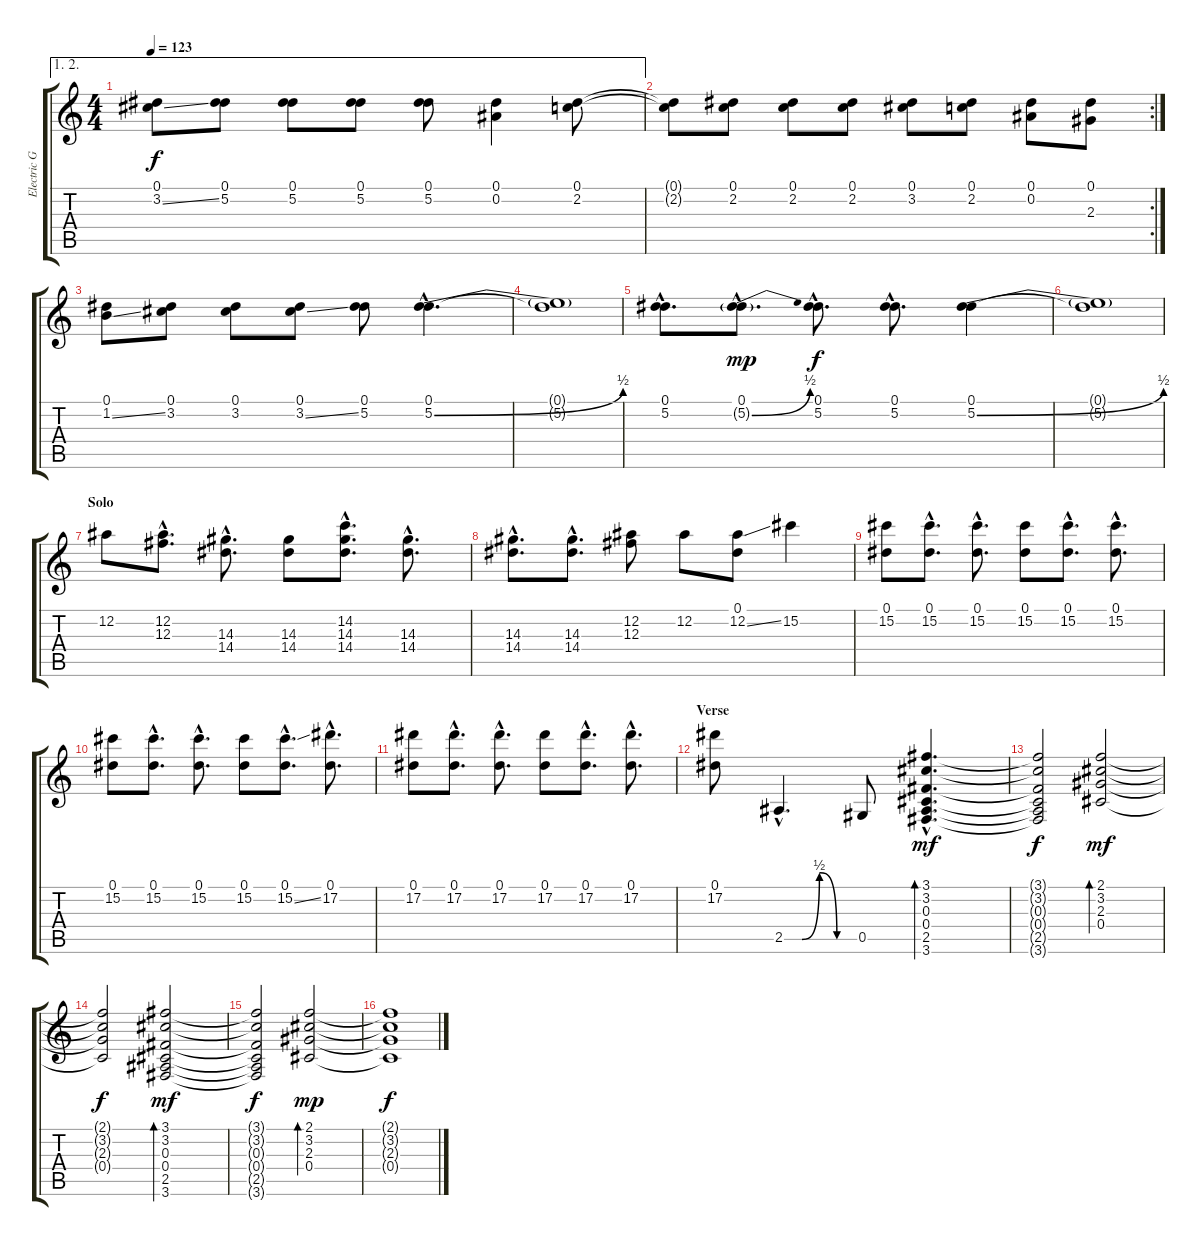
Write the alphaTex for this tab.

\track ("Electric Guitar" "Electric G") {instrument overdrivenguitar}
\staff {score tabs}
\tuning (Eb4 Bb3 Gb3 Db3 Ab2 Eb2) {hide}
\ae (1 2)
\ts (4 4)
\tempo 123
\clef g2
\ks c
(0.1 3.2{ss}).8{dy f} (0.1 5.2).8 (0.1 5.2).8 (0.1 5.2).8 (0.1 5.2).8 (0.1 0.2).4 (0.1 2.2).8 |
\rc 2
(0.1{t} 2.2{t}).8 (0.1 2.2).8 (0.1 2.2).8 (0.1 2.2).8 (0.1 3.2).8 (0.1 2.2).8 (0.1 0.2).8 (0.1 2.3).8 |
(0.1 1.2{ss}).8 (0.1 3.2).8 (0.1 3.2).8 (0.1 3.2{ss}).8 (0.1 5.2).8 (0.1{hac} 5.2{be (bend 0 0 60 2) hac}).4{d} |
(0.1{t} 5.2{t}).1 |
(0.1{hac} 5.2{hac}).8{d} (0.1{hac} 5.2{be (bend 0 0 60 2) g hac}).8{d dy mp} (0.1{hac} 5.2{hac}).8{d dy f} (0.1{hac} 5.2{hac}).8{d} (0.1 5.2{be (bend 0 0 60 2)}).4 |
(0.1{t} 5.2{t}).1 |
\section ("" "Solo")
12.2.8 (12.2{hac} 12.3{hac}).8{d} (14.3{hac} 14.4{hac}).8{d} (14.3 14.4).8 (14.2{hac} 14.3{hac} 14.4{hac}).8{d} (14.3{hac} 14.4{hac}).8{d} |
(14.3{hac} 14.4{hac}).8{d} (14.3{hac} 14.4{hac}).8{d} (12.2 12.3).8 12.2.8 (0.1 12.2{ss}).8 15.2.4 |
(0.1 15.2).8 (0.1{hac} 15.2{hac}).8{d} (0.1{hac} 15.2{hac}).8{d} (0.1 15.2).8 (0.1{hac} 15.2{hac}).8{d} (0.1{hac} 15.2{hac}).8{d} |
(0.1 15.2).8 (0.1{hac} 15.2{hac}).8{d} (0.1{hac} 15.2{hac}).8{d} (0.1 15.2).8 (0.1{hac} 15.2{ss hac}).8{d} (0.1{hac} 17.2{hac}).8{d} |
(0.1 17.2).8 (0.1{hac} 17.2{hac}).8{d} (0.1{hac} 17.2{hac}).8{d} (0.1 17.2).8 (0.1{hac} 17.2{hac}).8{d} (0.1{hac} 17.2{hac}).8{d} |
\section ("" "Verse")
(0.1 17.2).8 2.5{be (custom 0 0 15 0 30 2 45 0 60 0) hac}.4{d} 0.5.8 (3.1{hac} 3.2{hac} 0.3{hac} 0.4{hac} 2.5{hac} 3.6{hac}).4{d bd 120 dy mf} |
(3.1{t} 3.2{t} 0.3{t} 0.4{t} 2.5{t} 3.6{t}).2{dy f} (2.1 3.2 2.3 0.4).2{bd 120 dy mf} |
(2.1{t} 3.2{t} 2.3{t} 0.4{t}).2{dy f} (3.1 3.2 0.3 0.4 2.5 3.6).2{bd 120 dy mf} |
(3.1{t} 3.2{t} 0.3{t} 0.4{t} 2.5{t} 3.6{t}).2{dy f} (2.1 3.2 2.3 0.4).2{bd 120 dy mp} |
(2.1{t} 3.2{t} 2.3{t} 0.4{t}).1{dy f}
